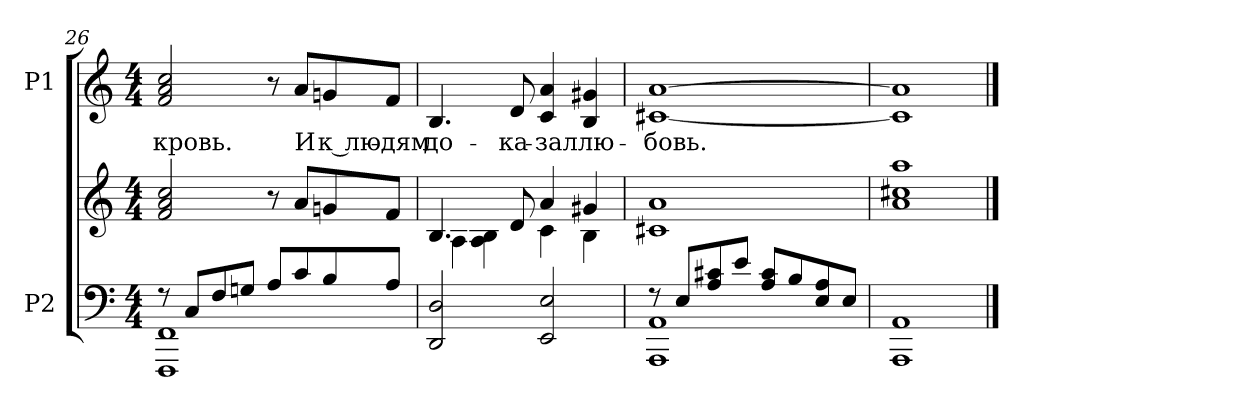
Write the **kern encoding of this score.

**kern	**kern	**kern	**text
*part2	*part2	*part1	*part1
*staff3	*staff2	*staff1	*staff1
*I"P2	*	*I"P1	*
*clefF4	*clefG2	*clefG2	*
*k[]	*k[]	*k[]	*
*C:	*C:	*C:	*
*M4/4	*M4/4	*M4/4	*
=26	=26	=26	=26
*^	*	*	*
!	!	!	!	!LO:LY:b:color=#000000
8r	1FFFi 1FFi	2fi/ 2ai 2cci	2fi/ 2ai 2cci	кровь.
8Ci/L	.	.	.	.
8Fi/	.	.	.	.
8Gni/J	.	.	.	.
8Ai/L	.	8r	8r	.
!	!	!	!	!LO:LY:b:color=#000000
8ci/	.	8ai/L	8ai/L	И
!	!	!	!	!LO:LY:b:color=#000000
8Bi/	.	8gni/	8gni/	к лю-
!	!	!	!	!LO:LY:b:color=#000000
8Ai/J	.	8fi/J	8fi/J	-дям
*v	*v	*	*	*
!!LO:LB:g=z
=27	=27	=27	=27
*	*^	*	*
!	!	!	!	!LO:LY:b:color=#000000
2DDi/ 2Di	4.Bi/	4Ai\	4.Bi/	до-
.	.	4Ai\ 4Bi	.	.
!	!	!	!	!LO:LY:b:color=#000000
.	8di/	.	8di/	-ка-
!	!	!	!	!LO:LY:b:color=#000000
2EEi/ 2Ei	4ai/	4ci\	4ci/ 4ai	-зал
!	!	!	!	!LO:LY:b:color=#000000
.	4g#Xi/	4Bi\	4Bi/ 4g#Xi	лю-
*	*v	*v	*	*
=28	=28	=28	=28
*^	*	*	*
*	*	*^	*	*
!	!	!	!	!	!LO:LY:b:color=#000000
*	*	*v	*v	*	*
8r	1AAAi 1AAi	1c#Xi 1ai	[<1c#Xi [>1ai	бовь.
8Ei/L	.	.	.	.
8Ai/ 8c#Xi	.	.	.	.
8ei/J	.	.	.	.
8Ai/ 8c#iL	.	.	.	.
8Bi/	.	.	.	.
8Ei/ 8Ai	.	.	.	.
8Ei/J	.	.	.	.
*v	*v	*	*	*
=29	=29	=29	=29
1AAAi 1AAi	1ai 1cc#Xi 1aai	1c#i] 1ai]	.
==	==	==	==
*-	*-	*-	*-
